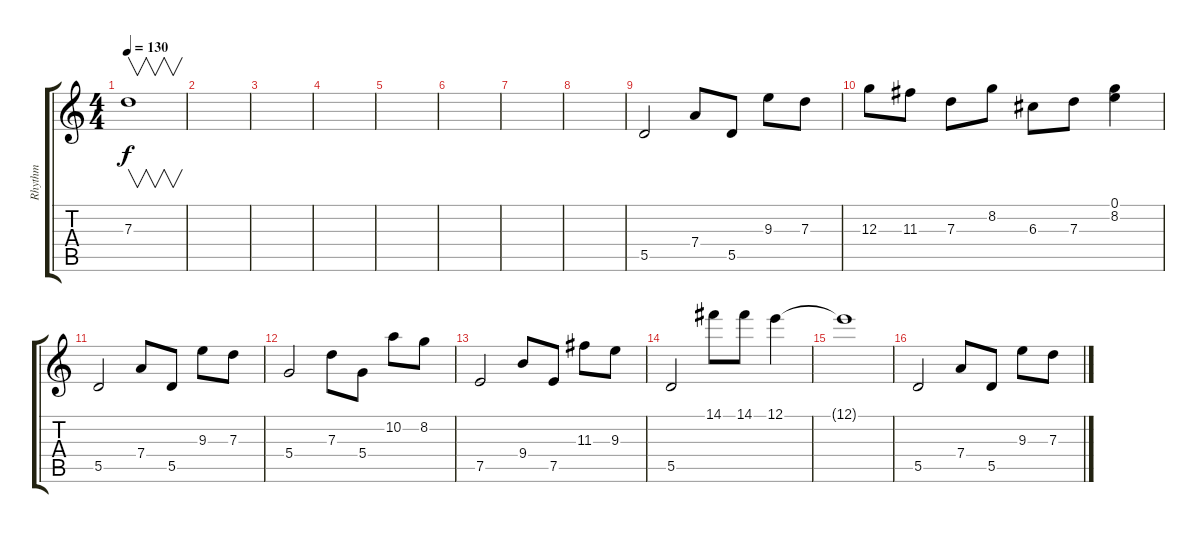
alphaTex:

\track ("Rhythm" "Rhythm") {instrument distortionguitar}
\staff {score tabs}
\tuning (E4 B3 G3 D3 A2 E2) {hide}
\ts (4 4)
\tempo 130
\clef g2
\ks c
7.3{t}.1{v dy f} |
|
|
|
|
|
|
|
5.5.2 7.4.8 5.5.8 9.3.8 7.3.8 |
12.3.8 11.3.8 7.3.8 8.2.8 6.3.8 7.3.8 (0.1 8.2).4 |
5.5.2 7.4.8 5.5.8 9.3.8 7.3.8 |
5.4.2 7.3.8 5.4.8 10.2.8 8.2.8 |
7.5.2 9.4.8 7.5.8 11.3.8 9.3.8 |
5.5.2 14.1.8 14.1.8 12.1.4 |
12.1{t}.1 |
5.5.2 7.4.8 5.5.8 9.3.8 7.3.8
